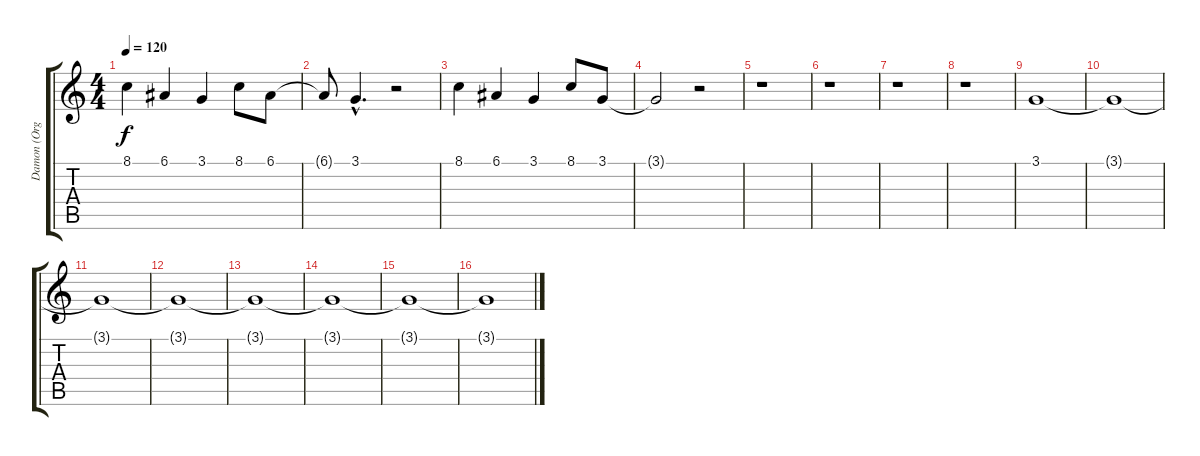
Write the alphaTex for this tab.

\track ("Damon (Organ)" "Damon (Org") {instrument drawbarorgan}
\staff {score tabs}
\tuning (E4 B3 G3 D3 A2 E2) {hide}
\ts (4 4)
\tempo 120
\clef g2
\ks c
8.1.4{dy f} 6.1.4 3.1.4 8.1.8 6.1.8 |
6.1{t}.8 3.1{hac}.4{d} r.2 |
8.1.4 6.1.4 3.1.4 8.1.8 3.1.8 |
3.1{t}.2 r.2 |
r.1 |
r.1 |
r.1 |
r.1 |
3.1.1 |
3.1{t}.1 |
3.1{t}.1 |
3.1{t}.1 |
3.1{t}.1 |
3.1{t}.1 |
3.1{t}.1 |
3.1{t}.1
